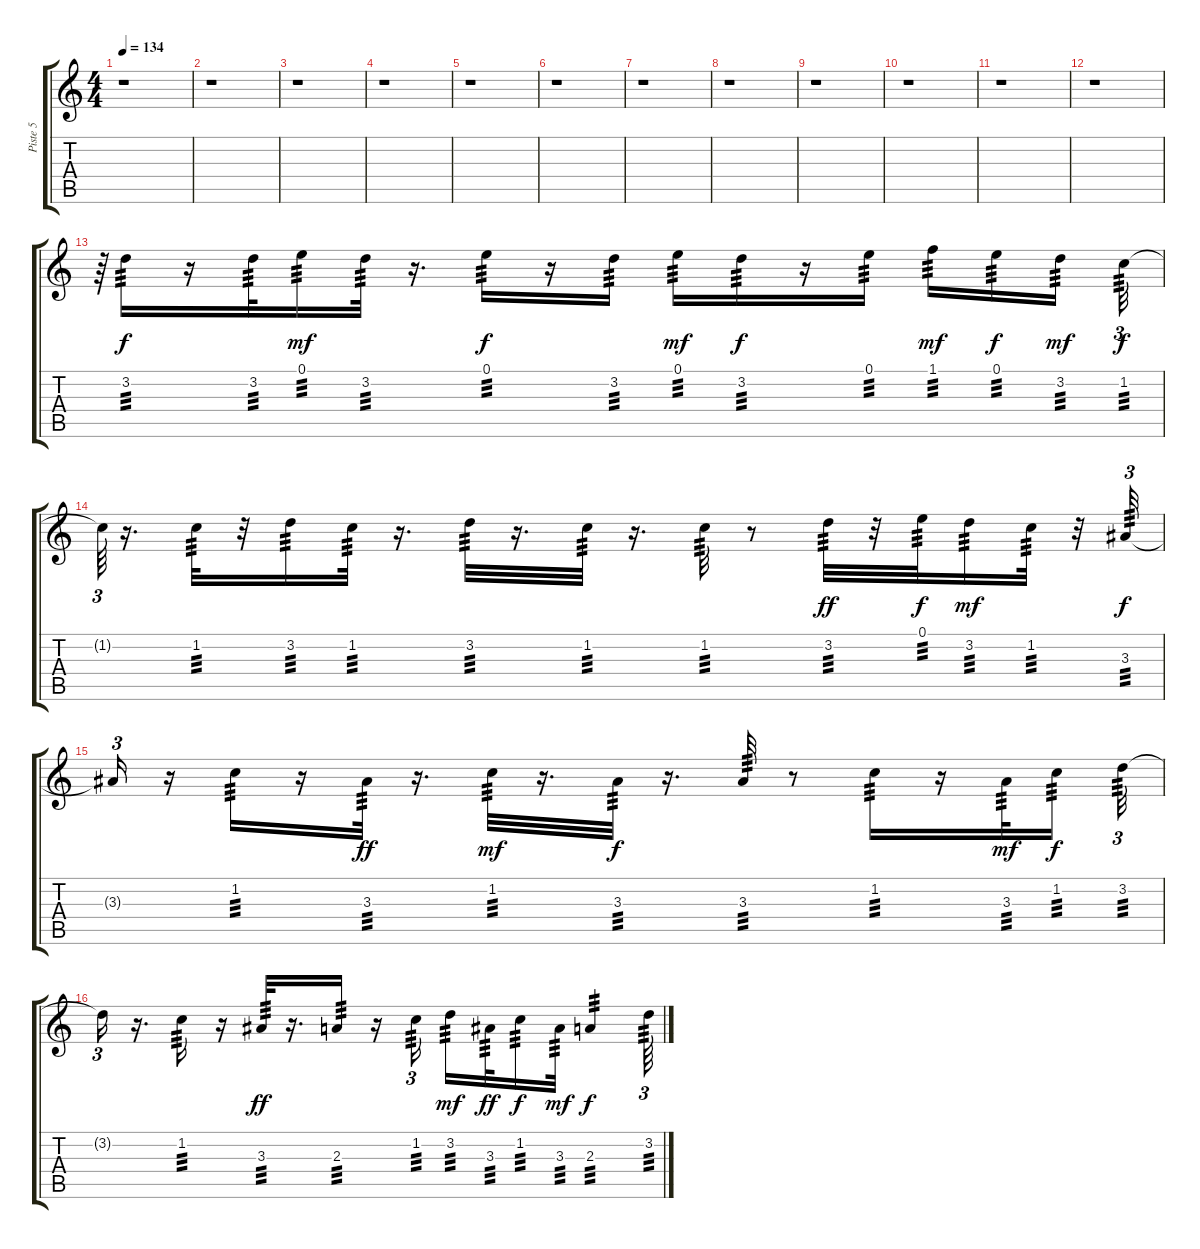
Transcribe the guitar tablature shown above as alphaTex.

\track ("Piste 5" "Piste 5") {instrument acousticguitarsteel}
\staff {score tabs}
\tuning (E4 B3 G3 D3 A2 E2) {hide}
\ts (4 4)
\tempo 134
\clef g2
\ks c
r.1{dy ff} |
r.1 |
r.1 |
r.1 |
r.1 |
r.1 |
r.1 |
r.1 |
r.1 |
r.1 |
r.1 |
r.1 |
r.64{tu (3 2)} 3.2.16{tp 3 dy f} r.16 3.2.32{tp 3} 0.1.16{tp 3 dy mf} 3.2.32{tp 3} r.16{d} 0.1.16{tp 3 dy f} r.16 3.2.16{tp 3} 0.1.16{tp 3 dy mf} 3.2.16{tp 3 dy f} r.16 0.1.16{tp 3} 1.1.16{tp 3 dy mf} 0.1.16{tp 3 dy f} 3.2.16{tp 3 dy mf beam splitsecondary} 1.2.32{tu (3 2) tp 3 dy f} |
1.2{t}.64{tu (3 2)} r.16{d} 1.2.32{tp 3} r.32 3.2.16{tp 3} 1.2.32{tp 3} r.16{d} 3.2.32{tp 3} r.16{d} 1.2.32{tp 3} r.16{d} 1.2.32{tp 3} r.8 3.2.32{tp 3 dy ff} r.32 0.1.32{tp 3 dy f} 3.2.16{tp 3 dy mf} 1.2.32{tp 3} r.32 3.3.32{tu (3 2) tp 3 dy f} |
3.3{t}.16{tu (3 2)} r.16 1.2.16{tp 3} r.16 3.3.32{tp 3 dy ff} r.16{d} 1.2.32{tp 3 dy mf} r.16{d} 3.3.32{tp 3 dy f} r.16{d} 3.3.32{tp 3} r.8 1.2.16{tp 3} r.16 3.3.32{tp 3 dy mf} 1.2.16{tp 3 dy f beam splitsecondary} 3.2.32{tu (3 2) tp 3} |
3.2{t}.16{tu (3 2)} r.16{d} 1.2.16{tp 3} r.16 3.3.32{tp 3 dy ff} r.16{d} 2.3.16{tp 3} r.16 1.2.16{tu (3 2) tp 3 beam splitsecondary} 3.2.16{tp 3 dy mf} 3.3.32{tp 3 dy ff} 1.2.16{tp 3 dy f} 3.3.32{tp 3 dy mf} 2.3.4{tp 3 dy f} 3.2.64{tu (3 2) tp 3}
